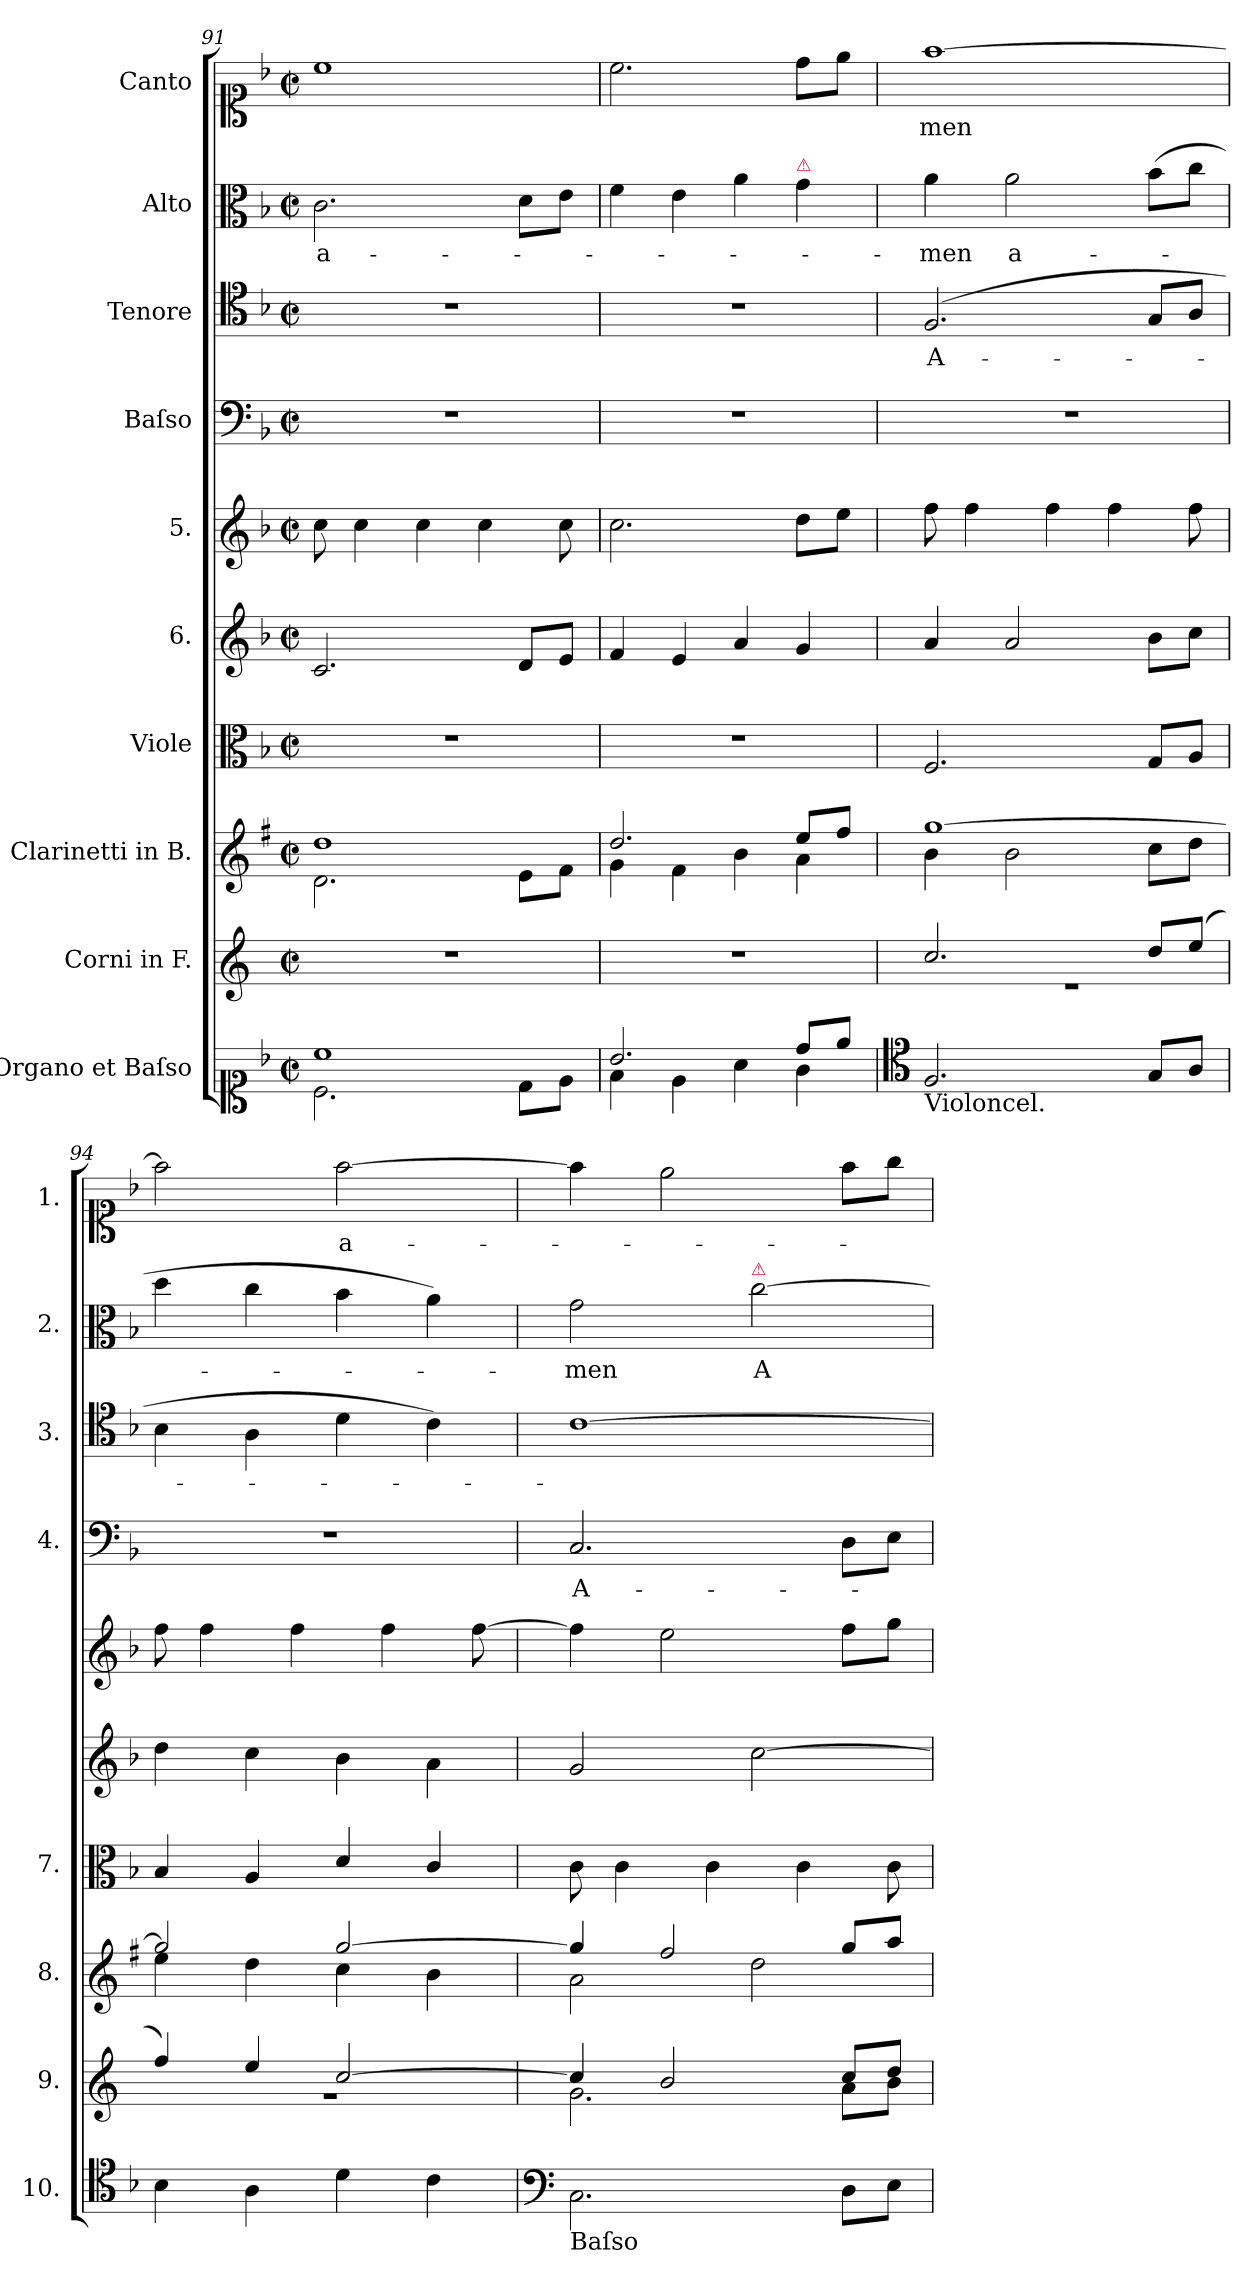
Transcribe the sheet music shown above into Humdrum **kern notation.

**kern	**kern	**kern	**kern	**kern	**kern	**kern	**text	**kern	**text	**kern	**text	**kern	**text
*part10	*part9	*part8	*part7	*part6	*part5	*part4	*part4	*part3	*part3	*part2	*part2	*part1	*part1
*staff10	*staff9	*staff8	*staff7	*staff6	*staff5	*staff4	*staff4	*staff3	*staff3	*staff2	*staff2	*staff1	*staff1
*I"Organo et Baſso	*I"Corni in F.	*I"Clarinetti in B.	*I"Viole	*I"6.	*I"5.	*I"Baſso	*	*I"Tenore	*	*I"Alto	*	*I"Canto	*
*I'10.	*I'9.	*I'8.	*I'7.	*	*	*I'4.	*	*I'3.	*	*I'2.	*	*I'1.	*
*clefC1	*clefG2	*clefG2	*clefC3	*clefG2	*clefG2	*clefF4	*	*clefC4	*	*clefC3	*	*clefC1	*
*	*ITrd4c7	*ITrd1c2	*	*	*	*	*	*	*	*	*	*	*
*k[b-]	*k[b-]	*k[b-]	*k[b-]	*k[b-]	*k[b-]	*k[b-]	*	*k[b-]	*	*k[b-]	*	*k[b-]	*
*M2/2	*M2/2	*M2/2	*M2/2	*M2/2	*M2/2	*M2/2	*	*M2/2	*	*M2/2	*	*M2/2	*
*met(c|)	*met(c|)	*met(c|)	*met(c|)	*met(c|)	*met(c|)	*met(c|)	*	*met(c|)	*	*met(c|)	*	*met(c|)	*
=91	=91	=91	=91	=91	=91	=91	=91	=91	=91	=91	=91	=91	=91
*^	*	*^	*	*	*	*	*	*	*	*	*	*	*
1cc	2.c\	1r	1cc	2.c\	1r	2.c/	8cc\	1r	.	1r	.	2.c\	a-	1cc	.
.	.	.	.	.	.	.	4cc\	.	.	.	.	.	.	.	.
.	.	.	.	.	.	.	4cc\	.	.	.	.	.	.	.	.
.	.	.	.	.	.	.	4cc\	.	.	.	.	.	.	.	.
.	8d\L	.	.	8d\L	.	8d/L	.	.	.	.	.	8d\L	.	.	.
.	8e\J	.	.	8e\J	.	8e/J	8cc\	.	.	.	.	8e\J	.	.	.
=92	=92	=92	=92	=92	=92	=92	=92	=92	=92	=92	=92	=92	=92	=92	=92
2.b-/	4f\	1r	2.cc/	4f\	1r	4f/	2.cc\	1r	.	1r	.	4f\	.	2.cc\	.
.	4e\	.	.	4e\	.	4e/	.	.	.	.	.	4e\	.	.	.
.	4a\	.	.	4a\	.	4a/	.	.	.	.	.	4a\	.	.	.
!	!	!	!	!	!	!	!	!	!	!	!	!LO:TX:a:color=crimson:t=⚠	!	!	!
8dd/L	4g\	.	8dd/L	4g\	.	4g/	8dd\L	.	.	.	.	4g\	.	8dd\L	.
8ee/J	.	.	8ee/J	.	.	.	8ee\J	.	.	.	.	.	.	8ee\J	.
*v	*v	*	*	*	*	*	*	*	*	*	*	*	*	*	*
=93	=93	=93	=93	=93	=93	=93	=93	=93	=93	=93	=93	=93	=93	=93
*clefC4	*	*	*	*	*	*	*	*	*	*	*	*	*	*
*	*^	*	*	*	*	*	*	*	*	*	*	*	*	*
!LO:TX:b:t=Violoncel.	!	!	!	!	!	!	!	!	!	!	!	!	!	!	!
2.F/	2.f/	1re	[1ff	4a\	2.F/	4a/	8ff\	1r	.	(2.F/	A-	4a\	-men	[1ff	men
.	.	.	.	.	.	.	4ff\	.	.	.	.	.	.	.	.
.	.	.	.	2a\	.	2a/	.	.	.	.	.	2a\	a-	.	.
.	.	.	.	.	.	.	4ff\	.	.	.	.	.	.	.	.
.	.	.	.	.	.	.	4ff\	.	.	.	.	.	.	.	.
8G/L	8g/L	.	.	8b-\L	8G/L	8b-\L	.	.	.	8G/L	.	(8b-\L	.	.	.
8A/J	(<8a/J	.	.	8cc\J	8A/J	8cc\J	8ff\	.	.	8A/J	.	8cc\J	.	.	.
=94	=94	=94	=94	=94	=94	=94	=94	=94	=94	=94	=94	=94	=94	=94	=94
4B-\	4b-/)	1r	2ff!/]	4dd\	4B-/	4dd\	8ff\	1r	.	4B-\	.	4dd\	.	2ff!\]	.
.	.	.	.	.	.	.	4ff\	.	.	.	.	.	.	.	.
4A\	4a/	.	.	4cc\	4A/	4cc\	.	.	.	4A\	.	4cc\	.	.	.
.	.	.	.	.	.	.	4ff\	.	.	.	.	.	.	.	.
4d\	[2f/	.	[2ff/	4b-\	4d/	4b-\	.	.	.	4d\	.	4b-\	.	[2ff\	a-
.	.	.	.	.	.	.	4ff\	.	.	.	.	.	.	.	.
4c\	.	.	.	4a\	4c/	4a\	.	.	.	4c\)	.	4a\)	.	.	.
.	.	.	.	.	.	.	[8ff\	.	.	.	.	.	.	.	.
=95	=95	=95	=95	=95	=95	=95	=95	=95	=95	=95	=95	=95	=95	=95	=95
*clefF4	*	*	*	*	*	*	*	*	*	*	*	*	*	*	*
!LO:TX:b:t=Baſso	!	!	!	!	!	!	!	!	!	!	!	!	!	!	!
2.C\	4f/]	2.c\	4ff/]	2g\	8c\	2g/	4ff\]	2.C/	A-	[1c	.	2g\	-men	4ff\]	.
.	.	.	.	.	4c\	.	.	.	.	.	.	.	.	.	.
.	2e/	.	2ee/	.	.	.	2ee\	.	.	.	.	.	.	2ee\	.
.	.	.	.	.	4c\	.	.	.	.	.	.	.	.	.	.
!	!	!	!	!	!	!	!	!	!	!	!	!LO:TX:a:color=crimson:t=⚠	!	!	!
.	.	.	.	2cc\	.	[2cc\	.	.	.	.	.	[2cc\	A	.	.
.	.	.	.	.	4c\	.	.	.	.	.	.	.	.	.	.
8D\L	8f/L	8d\L	8ff/L	.	.	.	8ff\L	8D\L	.	.	.	.	.	8ff\L	.
8E\J	8g/J	8e\J	8gg/J	.	8c\	.	8gg\J	8E\J	.	.	.	.	.	8gg\J	.
*	*v	*v	*	*	*	*	*	*	*	*	*	*	*	*	*
*	*	*v	*v	*	*	*	*	*	*	*	*	*	*	*
=	=	=	=	=	=	=	=	=	=	=	=	=	=
*-	*-	*-	*-	*-	*-	*-	*-	*-	*-	*-	*-	*-	*-
